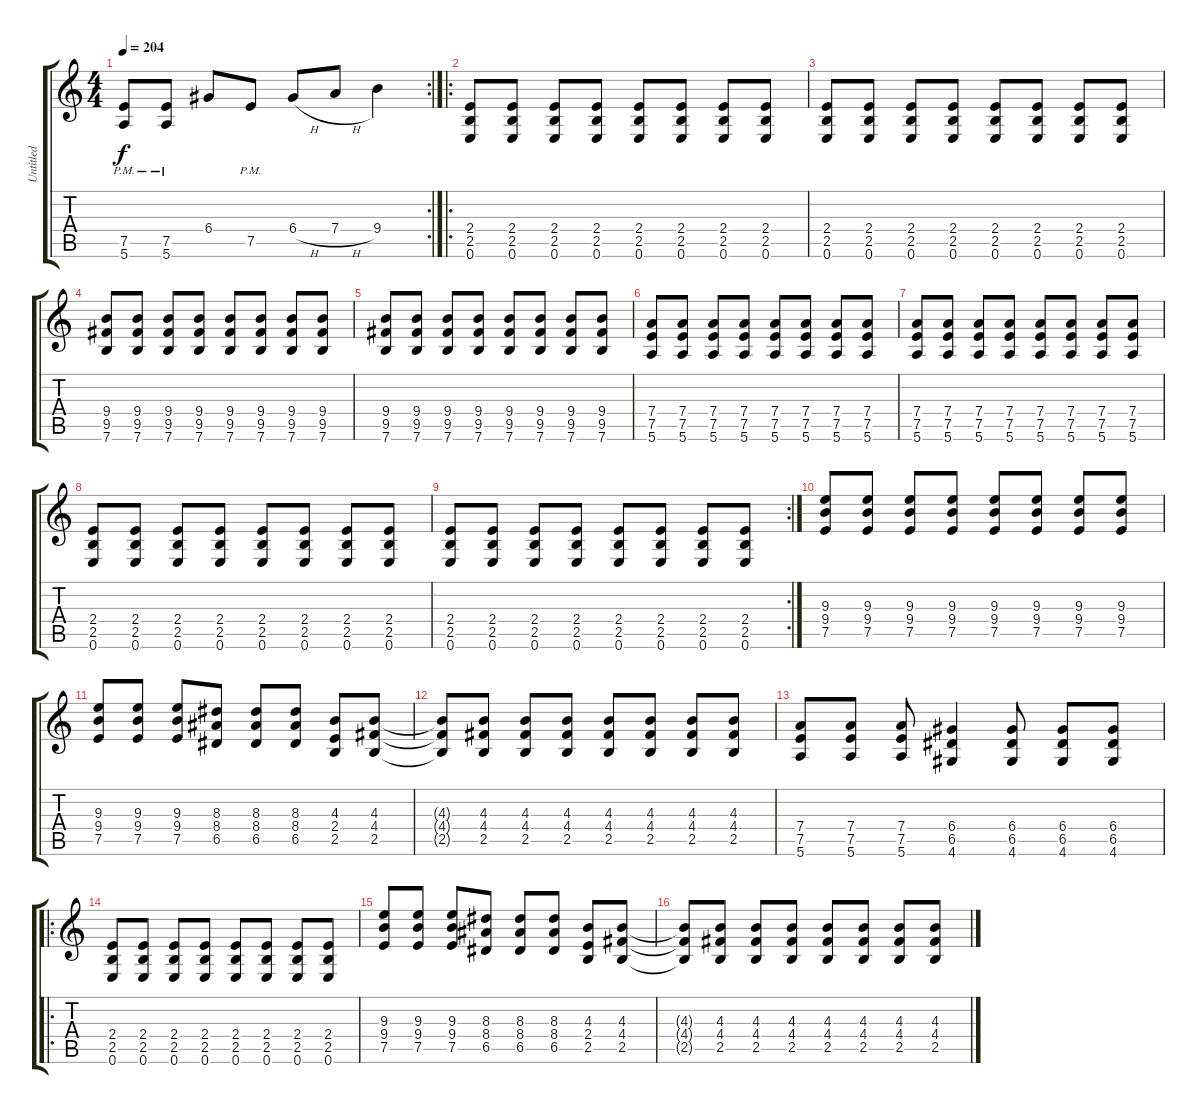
\track ("Untitled" "Untitled") {instrument overdrivenguitar}
\staff {score tabs}
\tuning (E4 B3 G3 D3 A2 E2) {hide}
\rc 2
\ts (4 4)
\tempo 204
\clef g2
\ks c
(7.5{pm} 5.6{pm}).8{dy f} (7.5{pm} 5.6{pm}).8 6.4.8 7.5{pm}.8 6.4{h}.8 7.4{h}.8 9.4.4 |
\ro
(2.4 2.5 0.6).8 (2.4 2.5 0.6).8 (2.4 2.5 0.6).8 (2.4 2.5 0.6).8 (2.4 2.5 0.6).8 (2.4 2.5 0.6).8 (2.4 2.5 0.6).8 (2.4 2.5 0.6).8 |
(2.4 2.5 0.6).8 (2.4 2.5 0.6).8 (2.4 2.5 0.6).8 (2.4 2.5 0.6).8 (2.4 2.5 0.6).8 (2.4 2.5 0.6).8 (2.4 2.5 0.6).8 (2.4 2.5 0.6).8 |
(9.4 9.5 7.6).8 (9.4 9.5 7.6).8 (9.4 9.5 7.6).8 (9.4 9.5 7.6).8 (9.4 9.5 7.6).8 (9.4 9.5 7.6).8 (9.4 9.5 7.6).8 (9.4 9.5 7.6).8 |
(9.4 9.5 7.6).8 (9.4 9.5 7.6).8 (9.4 9.5 7.6).8 (9.4 9.5 7.6).8 (9.4 9.5 7.6).8 (9.4 9.5 7.6).8 (9.4 9.5 7.6).8 (9.4 9.5 7.6).8 |
(7.4 7.5 5.6).8 (7.4 7.5 5.6).8 (7.4 7.5 5.6).8 (7.4 7.5 5.6).8 (7.4 7.5 5.6).8 (7.4 7.5 5.6).8 (7.4 7.5 5.6).8 (7.4 7.5 5.6).8 |
(7.4 7.5 5.6).8 (7.4 7.5 5.6).8 (7.4 7.5 5.6).8 (7.4 7.5 5.6).8 (7.4 7.5 5.6).8 (7.4 7.5 5.6).8 (7.4 7.5 5.6).8 (7.4 7.5 5.6).8 |
(2.4 2.5 0.6).8 (2.4 2.5 0.6).8 (2.4 2.5 0.6).8 (2.4 2.5 0.6).8 (2.4 2.5 0.6).8 (2.4 2.5 0.6).8 (2.4 2.5 0.6).8 (2.4 2.5 0.6).8 |
\rc 2
(2.4 2.5 0.6).8 (2.4 2.5 0.6).8 (2.4 2.5 0.6).8 (2.4 2.5 0.6).8 (2.4 2.5 0.6).8 (2.4 2.5 0.6).8 (2.4 2.5 0.6).8 (2.4 2.5 0.6).8 |
(9.3 9.4 7.5).8 (9.3 9.4 7.5).8 (9.3 9.4 7.5).8 (9.3 9.4 7.5).8 (9.3 9.4 7.5).8 (9.3 9.4 7.5).8 (9.3 9.4 7.5).8 (9.3 9.4 7.5).8 |
(9.3 9.4 7.5).8 (9.3 9.4 7.5).8 (9.3 9.4 7.5).8 (8.3 8.4 6.5).8 (8.3 8.4 6.5).8 (8.3 8.4 6.5).8 (4.3 2.4 2.5).8 (4.3 4.4 2.5).8 |
(4.3{t} 4.4{t} 2.5{t}).8 (4.3 4.4 2.5).8 (4.3 4.4 2.5).8 (4.3 4.4 2.5).8 (4.3 4.4 2.5).8 (4.3 4.4 2.5).8 (4.3 4.4 2.5).8 (4.3 4.4 2.5).8 |
(7.4 7.5 5.6).8 (7.4 7.5 5.6).8 (7.4 7.5 5.6).8 (6.4 6.5 4.6).4 (6.4 6.5 4.6).8 (6.4 6.5 4.6).8 (6.4 6.5 4.6).8 |
\ro
(2.4 2.5 0.6).8 (2.4 2.5 0.6).8 (2.4 2.5 0.6).8 (2.4 2.5 0.6).8 (2.4 2.5 0.6).8 (2.4 2.5 0.6).8 (2.4 2.5 0.6).8 (2.4 2.5 0.6).8 |
(9.3 9.4 7.5).8 (9.3 9.4 7.5).8 (9.3 9.4 7.5).8 (8.3 8.4 6.5).8 (8.3 8.4 6.5).8 (8.3 8.4 6.5).8 (4.3 2.4 2.5).8 (4.3 4.4 2.5).8 |
(4.3{t} 4.4{t} 2.5{t}).8 (4.3 4.4 2.5).8 (4.3 4.4 2.5).8 (4.3 4.4 2.5).8 (4.3 4.4 2.5).8 (4.3 4.4 2.5).8 (4.3 4.4 2.5).8 (4.3 4.4 2.5).8
